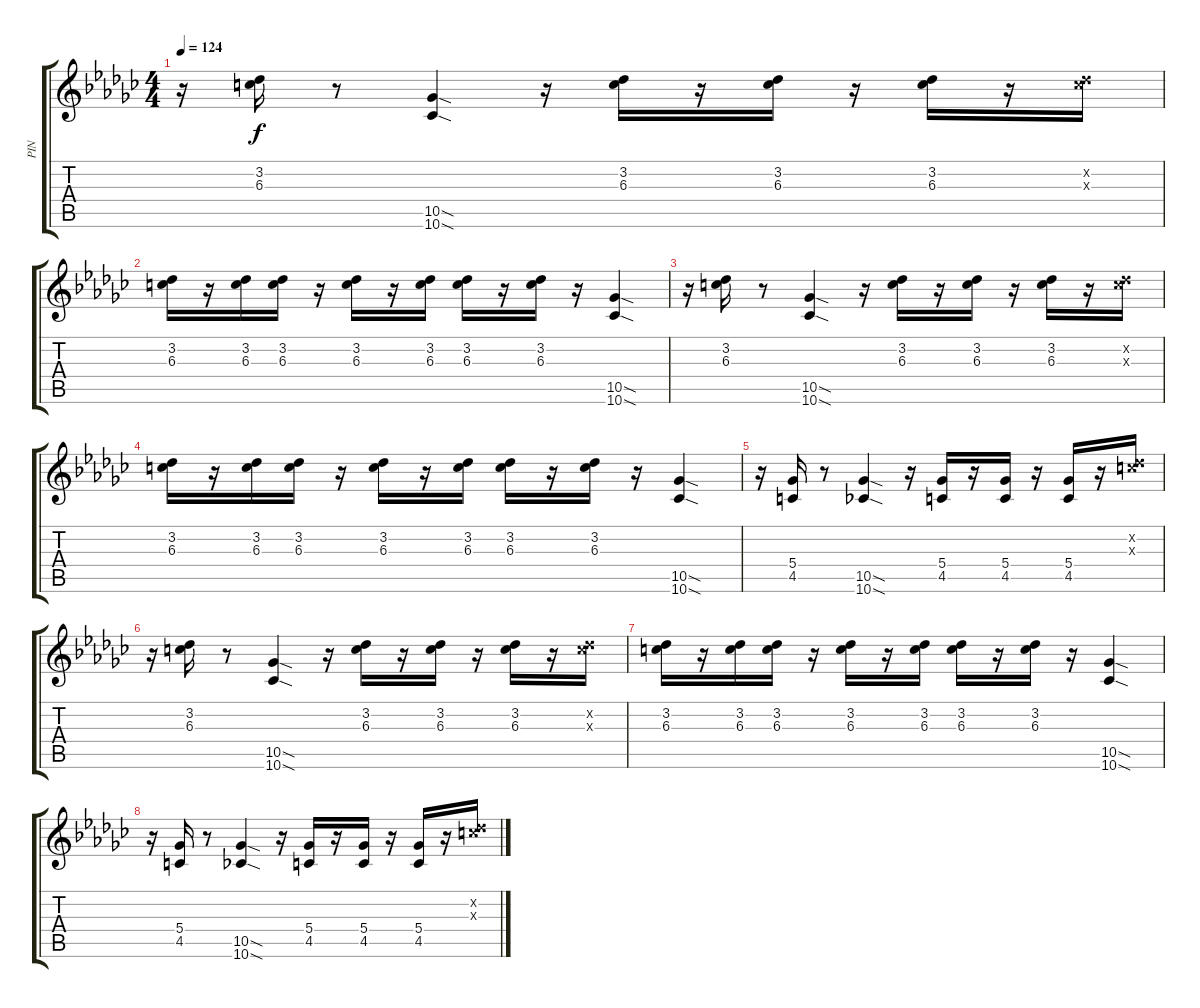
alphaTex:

\track ("PIN" "PIN") {instrument distortionguitar}
\staff {score tabs}
\tuning (Eb4 Bb3 Gb3 Db3 Ab2 Db2) {hide}
\ts (4 4)
\tempo 124
\clef g2
\ks gb
r.16{dy f} (3.2 6.3).16 r.8 (10.5{sod} 10.6{sod}).4 r.16 (3.2 6.3).16 r.16 (3.2 6.3).16 r.16 (3.2 6.3).16 r.16 (3.2{x} 6.3{x}).16 |
(3.2 6.3).16 r.16 (3.2 6.3).16 (3.2 6.3).16 r.16 (3.2 6.3).16 r.16 (3.2 6.3).16 (3.2 6.3).16 r.16 (3.2 6.3).16 r.16 (10.5{sod} 10.6{sod}).4 |
r.16 (3.2 6.3).16 r.8 (10.5{sod} 10.6{sod}).4 r.16 (3.2 6.3).16 r.16 (3.2 6.3).16 r.16 (3.2 6.3).16 r.16 (3.2{x} 6.3{x}).16 |
(3.2 6.3).16 r.16 (3.2 6.3).16 (3.2 6.3).16 r.16 (3.2 6.3).16 r.16 (3.2 6.3).16 (3.2 6.3).16 r.16 (3.2 6.3).16 r.16 (10.5{sod} 10.6{sod}).4 |
r.16 (5.4 4.5).16 r.8 (10.5{sod} 10.6{sod}).4 r.16 (5.4 4.5).16 r.16 (5.4 4.5).16 r.16 (5.4 4.5).16 r.16 (3.2{x} 6.3{x}).16 |
r.16 (3.2 6.3).16 r.8 (10.5{sod} 10.6{sod}).4 r.16 (3.2 6.3).16 r.16 (3.2 6.3).16 r.16 (3.2 6.3).16 r.16 (3.2{x} 6.3{x}).16 |
(3.2 6.3).16 r.16 (3.2 6.3).16 (3.2 6.3).16 r.16 (3.2 6.3).16 r.16 (3.2 6.3).16 (3.2 6.3).16 r.16 (3.2 6.3).16 r.16 (10.5{sod} 10.6{sod}).4 |
r.16 (5.4 4.5).16 r.8 (10.5{sod} 10.6{sod}).4 r.16 (5.4 4.5).16 r.16 (5.4 4.5).16 r.16 (5.4 4.5).16 r.16 (3.2{x} 6.3{x}).16
